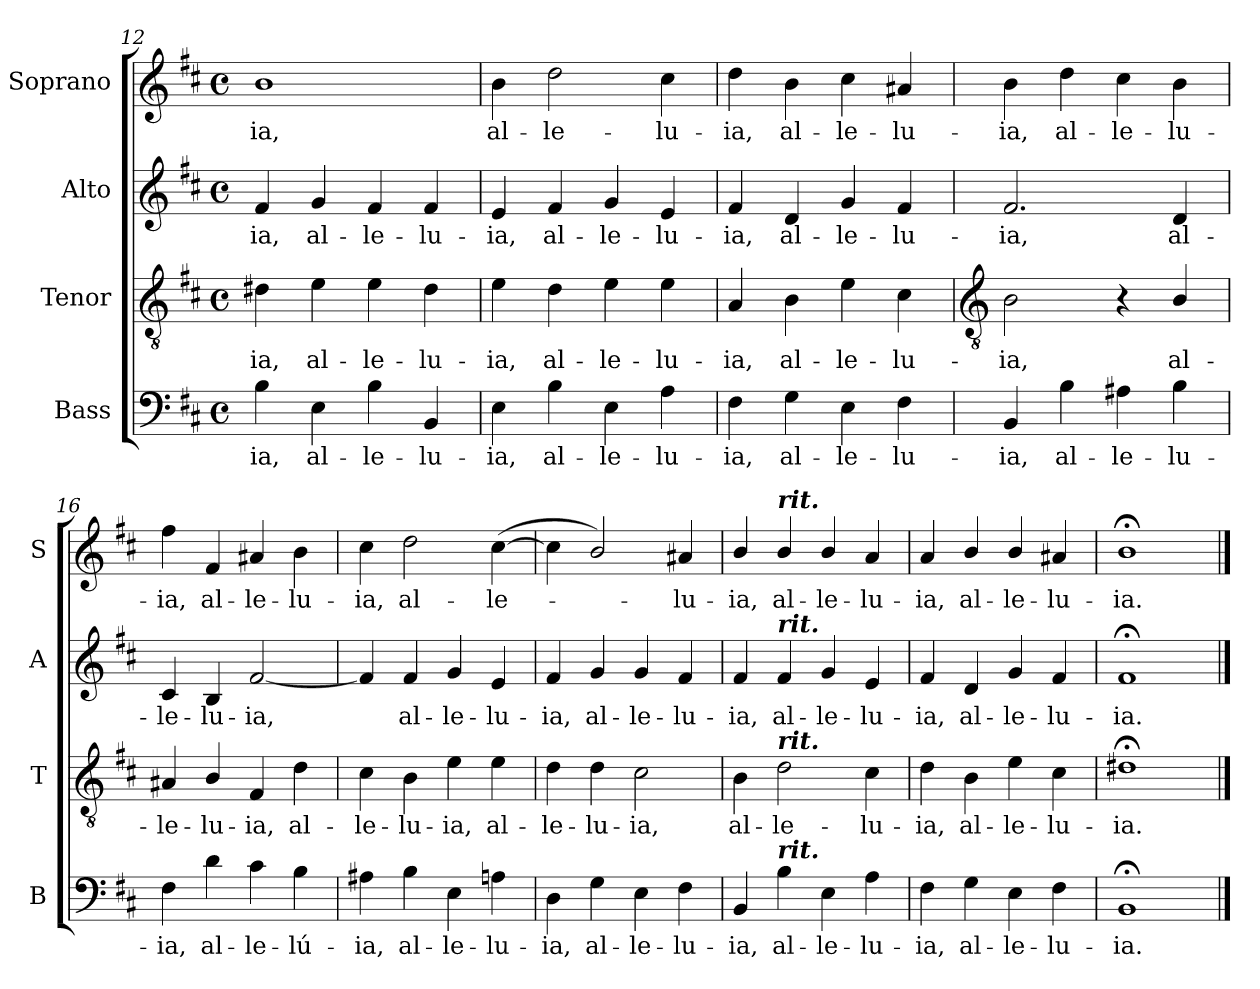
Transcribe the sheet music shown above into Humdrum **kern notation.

**kern	**text	**kern	**text	**kern	**text	**kern	**text
*part4	*part4	*part3	*part3	*part2	*part2	*part1	*part1
*staff4	*staff4	*staff3	*staff3	*staff2	*staff2	*staff1	*staff1
*I"Bass	*	*I"Tenor	*	*I"Alto	*	*I"Soprano	*
*I'B	*	*I'T	*	*I'A	*	*I'S	*
*clefF4	*	*clefGv2	*	*clefG2	*	*clefG2	*
*k[f#c#]	*	*k[f#c#]	*	*k[f#c#]	*	*k[f#c#]	*
*D:	*	*D:	*	*D:	*	*D:	*
*M4/4	*	*M4/4	*	*M4/4	*	*M4/4	*
*met(c)	*	*met(c)	*	*met(c)	*	*met(c)	*
=12	=12	=12	=12	=12	=12	=12	=12
!	!LO:LY:b	!	!LO:LY:b	!	!LO:LY:b	!	!LO:LY:b
4B	-ia,	4d#X	-ia,	4f#	-ia,	1b	-ia,
!	!LO:LY:b	!	!LO:LY:b	!	!LO:LY:b	!	!
4E	al-	4e	al-	4g	al-	.	.
!	!LO:LY:b	!	!LO:LY:b	!	!LO:LY:b	!	!
4B	-le-	4e	-le-	4f#	-le-	.	.
!	!LO:LY:b	!	!LO:LY:b	!	!LO:LY:b	!	!
4BB	-lu-	4d#	-lu-	4f#	-lu-	.	.
=13	=13	=13	=13	=13	=13	=13	=13
!	!LO:LY:b	!	!LO:LY:b	!	!LO:LY:b	!	!LO:LY:b
4E	-ia,	4e	-ia,	4e	-ia,	4b	al-
!	!LO:LY:b	!	!LO:LY:b	!	!LO:LY:b	!	!LO:LY:b
4B	al-	4d	al-	4f#	al-	2dd	-le-
!	!LO:LY:b	!	!LO:LY:b	!	!LO:LY:b	!	!
4E	-le-	4e	-le-	4g	-le-	.	.
!	!LO:LY:b	!	!LO:LY:b	!	!LO:LY:b	!	!LO:LY:b
4A	-lu-	4e	-lu-	4e	-lu-	4cc#	-lu-
=14	=14	=14	=14	=14	=14	=14	=14
!	!LO:LY:b	!	!LO:LY:b	!	!LO:LY:b	!	!LO:LY:b
4F#	-ia,	4A	-ia,	4f#	-ia,	4dd	-ia,
!	!LO:LY:b	!	!LO:LY:b	!	!LO:LY:b	!	!LO:LY:b
4G	al-	4B	al-	4d	al-	4b	al-
!	!LO:LY:b	!	!LO:LY:b	!	!LO:LY:b	!	!LO:LY:b
4E	-le-	4e	-le-	4g	-le-	4cc#	-le-
!	!LO:LY:b	!	!LO:LY:b	!	!LO:LY:b	!	!LO:LY:b
4F#	-lu-	4c#	-lu-	4f#	-lu-	4a#X	-lu-
!!LO:LB:g=z
=15	=15	=15	=15	=15	=15	=15	=15
*	*	*clefGv2	*	*	*	*	*
!	!LO:LY:b	!	!LO:LY:b	!	!LO:LY:b	!	!LO:LY:b
4BB	-ia,	2B	-ia,	2.f#	-ia,	4b	-ia,
!	!LO:LY:b	!	!	!	!	!	!LO:LY:b
4B	al-	.	.	.	.	4dd	al-
!	!LO:LY:b	!	!	!	!	!	!LO:LY:b
4A#X	-le-	4r	.	.	.	4cc#	-le-
!	!LO:LY:b	!	!LO:LY:b	!	!LO:LY:b	!	!LO:LY:b
4B	-lu-	4B/	al-	4d	al-	4b	-lu-
=16	=16	=16	=16	=16	=16	=16	=16
!	!LO:LY:b	!	!LO:LY:b	!	!LO:LY:b	!	!LO:LY:b
4F#	-ia,	4A#X	-le-	4c#	-le-	4ff#	-ia,
!	!LO:LY:b	!	!LO:LY:b	!	!LO:LY:b	!	!LO:LY:b
4d	al-	4B/	-lu-	4B	-lu-	4f#	al-
!	!LO:LY:b	!	!LO:LY:b	!	!LO:LY:b	!	!LO:LY:b
4c#	-le-	4F#	-ia,	[2f#	-ia,	4a#X	-le-
!	!LO:LY:b	!	!LO:LY:b	!	!	!	!LO:LY:b
4B	-lú-	4d	al-	.	.	4b	-lu-
=17	=17	=17	=17	=17	=17	=17	=17
!	!LO:LY:b	!	!LO:LY:b	!	!	!	!LO:LY:b
4A#X	-ia,	4c#	-le-	4f#]	.	4cc#	-ia,
!	!LO:LY:b	!	!LO:LY:b	!	!LO:LY:b	!	!LO:LY:b
4B	al-	4B	-lu-	4f#	al-	2dd	al-
!	!LO:LY:b	!	!LO:LY:b	!	!LO:LY:b	!	!
4E	-le-	4e	-ia,	4g	-le-	.	.
!	!LO:LY:b	!	!LO:LY:b	!	!LO:LY:b	!	!LO:LY:b
4An	-lu-	4e	al-	4e	-lu-	(>[4cc#	-le-
=18	=18	=18	=18	=18	=18	=18	=18
!	!LO:LY:b	!	!LO:LY:b	!	!LO:LY:b	!	!
4D	-ia,	4d	-le-	4f#	-ia,	4cc#]	.
!	!LO:LY:b	!	!LO:LY:b	!	!LO:LY:b	!	!
4G	al-	4d	-lu-	4g	al-	2b/)	.
!	!LO:LY:b	!	!LO:LY:b	!	!LO:LY:b	!	!
4E	-le-	2c#	-ia,	4g	-le-	.	.
!	!LO:LY:b	!	!	!	!LO:LY:b	!	!LO:LY:b
4F#	-lu-	.	.	4f#	-lu-	4a#X	lu-
=19	=19	=19	=19	=19	=19	=19	=19
!	!LO:LY:b	!	!LO:LY:b	!	!LO:LY:b	!	!LO:LY:b
4BB	-ia,	4B	al-	4f#	-ia,	4b/	-ia,
!	!	!	!	!	!	!LO:TX:a:Bi:t=rit.	!
!	!	!	!	!LO:TX:a:Bi:t=rit.	!	!	!
!	!	!LO:TX:a:Bi:t=rit.	!	!	!	!	!
!LO:TX:a:Bi:t=rit.	!	!	!	!	!	!	!
!	!LO:LY:b	!	!LO:LY:b	!	!LO:LY:b	!	!LO:LY:b
4B	al-	2d	-le-	4f#	al-	4b/	al-
!	!LO:LY:b	!	!	!	!LO:LY:b	!	!LO:LY:b
4E	-le-	.	.	4g	-le-	4b/	-le-
!	!LO:LY:b	!	!LO:LY:b	!	!LO:LY:b	!	!LO:LY:b
4A	-lu-	4c#	-lu-	4e	-lu-	4a	-lu-
=20	=20	=20	=20	=20	=20	=20	=20
!	!LO:LY:b	!	!LO:LY:b	!	!LO:LY:b	!	!LO:LY:b
4F#	-ia,	4d	-ia,	4f#	-ia,	4a	-ia,
!	!LO:LY:b	!	!LO:LY:b	!	!LO:LY:b	!	!LO:LY:b
4G	al-	4B	al-	4d	al-	4b/	al-
!	!LO:LY:b	!	!LO:LY:b	!	!LO:LY:b	!	!LO:LY:b
4E	-le-	4e	-le-	4g	-le-	4b/	-le-
!	!LO:LY:b	!	!LO:LY:b	!	!LO:LY:b	!	!LO:LY:b
4F#	-lu-	4c#	-lu-	4f#	-lu-	4a#X	-lu-
=21	=21	=21	=21	=21	=21	=21	=21
!	!LO:LY:b	!	!LO:LY:b	!	!LO:LY:b	!	!LO:LY:b
1BB;<	-ia.	1d#X;<	-ia.	1f#;<	-ia.	1b;<	-ia.
==	==	==	==	==	==	==	==
*-	*-	*-	*-	*-	*-	*-	*-
